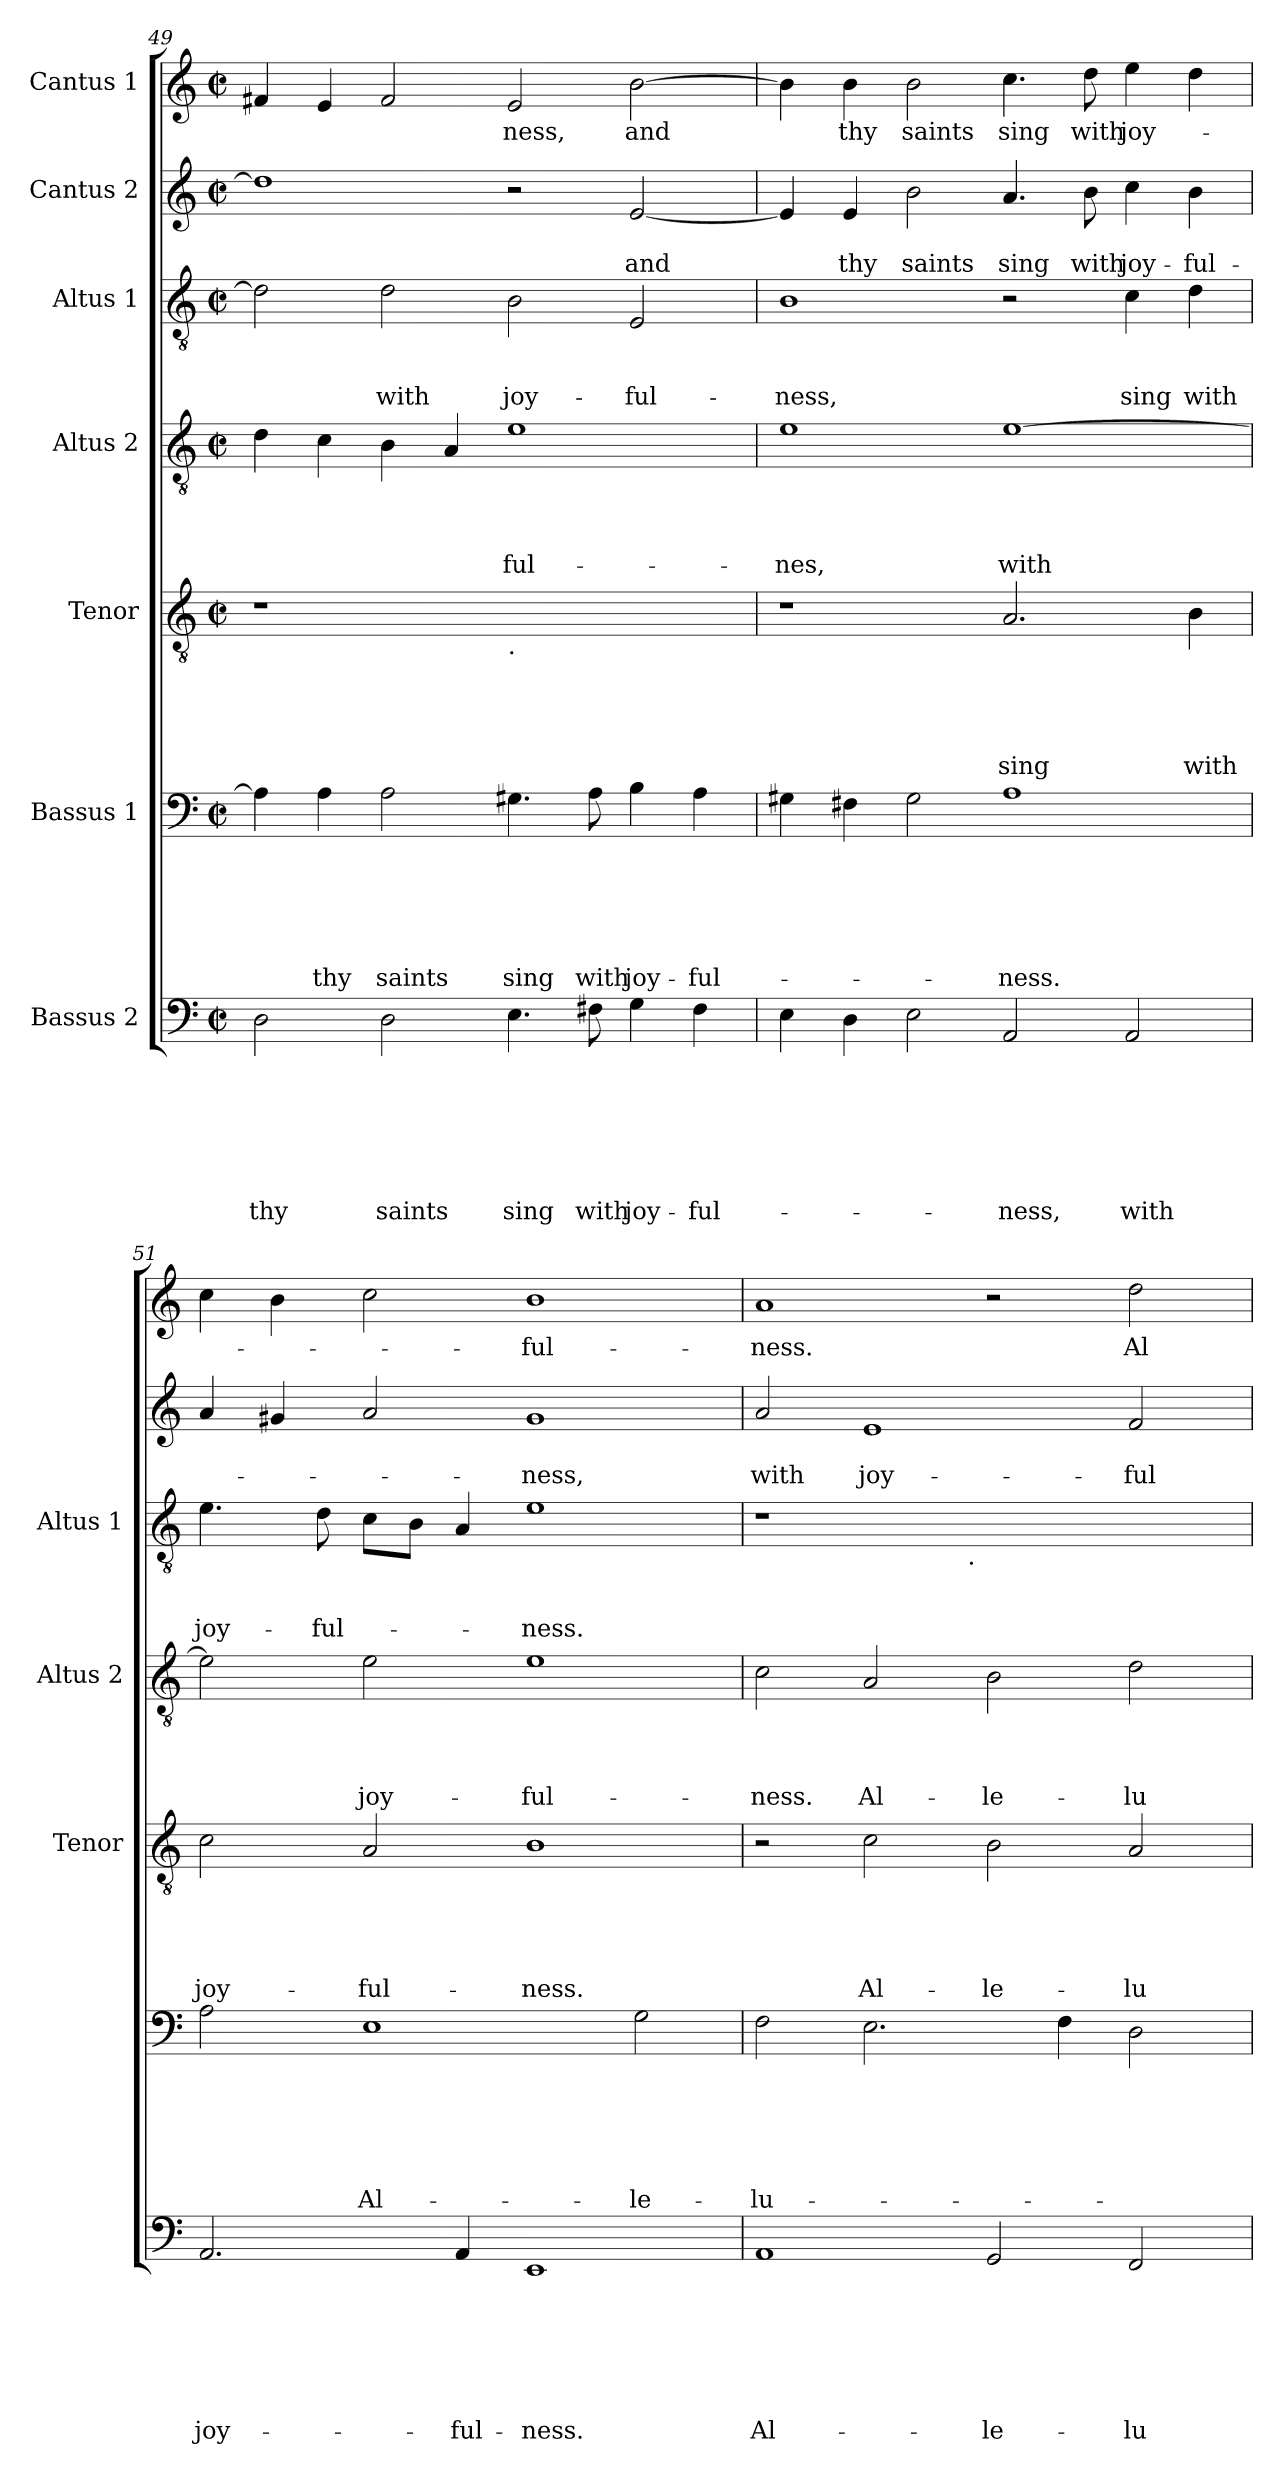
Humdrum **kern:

**kern	**text	**text	**text	**text	**text	**text	**text	**kern	**text	**text	**text	**text	**text	**text	**kern	**text	**text	**text	**text	**text	**kern	**text	**text	**text	**text	**kern	**text	**text	**text	**kern	**text	**text	**kern	**text
*part7	*part7	*part7	*part7	*part7	*part7	*part7	*part7	*part6	*part6	*part6	*part6	*part6	*part6	*part6	*part5	*part5	*part5	*part5	*part5	*part5	*part4	*part4	*part4	*part4	*part4	*part3	*part3	*part3	*part3	*part2	*part2	*part2	*part1	*part1
*staff7	*staff7	*staff7	*staff7	*staff7	*staff7	*staff7	*staff7	*staff6	*staff6	*staff6	*staff6	*staff6	*staff6	*staff6	*staff5	*staff5	*staff5	*staff5	*staff5	*staff5	*staff4	*staff4	*staff4	*staff4	*staff4	*staff3	*staff3	*staff3	*staff3	*staff2	*staff2	*staff2	*staff1	*staff1
*I"Bassus 2	*	*	*	*	*	*	*	*I"Bassus 1	*	*	*	*	*	*	*I"Tenor	*	*	*	*	*	*I"Altus 2	*	*	*	*	*I"Altus 1	*	*	*	*I"Cantus 2	*	*	*I"Cantus 1	*
*	*	*	*	*	*	*	*	*	*	*	*	*	*	*	*I'Tenor	*	*	*	*	*	*I'Altus 2	*	*	*	*	*I'Altus 1	*	*	*	*	*	*	*	*
*clefF4	*	*	*	*	*	*	*	*clefF4	*	*	*	*	*	*	*clefGv2	*	*	*	*	*	*clefGv2	*	*	*	*	*clefGv2	*	*	*	*clefG2	*	*	*clefG2	*
*k[]	*	*	*	*	*	*	*	*k[]	*	*	*	*	*	*	*k[]	*	*	*	*	*	*k[]	*	*	*	*	*k[]	*	*	*	*k[]	*	*	*k[]	*
*C:	*	*	*	*	*	*	*	*C:	*	*	*	*	*	*	*C:	*	*	*	*	*	*C:	*	*	*	*	*C:	*	*	*	*C:	*	*	*C:	*
*M2/2	*	*	*	*	*	*	*	*M2/2	*	*	*	*	*	*	*M2/2	*	*	*	*	*	*M2/2	*	*	*	*	*M2/2	*	*	*	*M2/2	*	*	*M2/2	*
*met(c|)	*	*	*	*	*	*	*	*met(c|)	*	*	*	*	*	*	*met(c|)	*	*	*	*	*	*met(c|)	*	*	*	*	*met(c|)	*	*	*	*met(c|)	*	*	*met(c|)	*
=49	=49	=49	=49	=49	=49	=49	=49	=49	=49	=49	=49	=49	=49	=49	=49	=49	=49	=49	=49	=49	=49	=49	=49	=49	=49	=49	=49	=49	=49	=49	=49	=49	=49	=49
!	!	!	!	!	!	!	!LO:LY:b	!	!	!	!	!	!	!	!	!	!	!	!	!	!	!	!	!	!	!	!	!	!	!	!	!	!	!
2D\	.	.	.	.	.	.	thy	4A\]	.	.	.	.	.	.	1r	.	.	.	.	.	4d\	.	.	.	.	2d\]	.	.	.	1dd]	.	.	4f#X/	.
!	!	!	!	!	!	!	!	!	!	!	!	!	!	!LO:LY:b	!	!	!	!	!	!	!	!	!	!	!	!	!	!	!	!	!	!	!	!
.	.	.	.	.	.	.	.	4A\	.	.	.	.	.	thy	.	.	.	.	.	.	4c\	.	.	.	.	.	.	.	.	.	.	.	4e/	.
!	!	!	!	!	!	!	!LO:LY:b	!	!	!	!	!	!	!LO:LY:b	!	!	!	!	!	!	!	!	!	!	!	!	!	!	!LO:LY:b	!	!	!	!	!
2D\	.	.	.	.	.	.	saints	2A\	.	.	.	.	.	saints	.	.	.	.	.	.	4B\	.	.	.	.	2d\	.	.	with	.	.	.	2f#/	.
.	.	.	.	.	.	.	.	.	.	.	.	.	.	.	.	.	.	.	.	.	4A/	.	.	.	.	.	.	.	.	.	.	.	.	.
!	!	!	!	!	!	!	!	!	!	!	!	!	!	!	!LO:TX:b:t=.	!	!	!	!	!	!	!	!	!	!	!	!	!	!	!	!	!	!	!
!	!	!	!	!	!	!	!LO:LY:b	!	!	!	!	!	!	!LO:LY:b	!	!	!	!	!	!	!	!	!	!	!LO:LY:b	!	!	!	!LO:LY:b	!	!	!	!	!LO:LY:b
4.E\	.	.	.	.	.	.	sing	4.G#X\	.	.	.	.	.	sing	1ryy	.	.	.	.	.	1e	.	.	.	-ful-	2B\	.	.	joy-	2r	.	.	2e/	-ness,
!	!	!	!	!	!	!	!LO:LY:b	!	!	!	!	!	!	!LO:LY:b	!	!	!	!	!	!	!	!	!	!	!	!	!	!	!	!	!	!	!	!
8F#X\	.	.	.	.	.	.	with	8A\	.	.	.	.	.	with	.	.	.	.	.	.	.	.	.	.	.	.	.	.	.	.	.	.	.	.
!	!	!	!	!	!	!	!LO:LY:b	!	!	!	!	!	!	!LO:LY:b	!	!	!	!	!	!	!	!	!	!	!	!	!	!	!LO:LY:b	!	!	!LO:LY:b	!	!LO:LY:b
4G\	.	.	.	.	.	.	joy-	4B\	.	.	.	.	.	joy-	.	.	.	.	.	.	.	.	.	.	.	2E/	.	.	-ful-	[<2e/	.	and	[>2b\	and
!	!	!	!	!	!	!	!LO:LY:b	!	!	!	!	!	!	!LO:LY:b	!	!	!	!	!	!	!	!	!	!	!	!	!	!	!	!	!	!	!	!
4F#\	.	.	.	.	.	.	-ful-	4A\	.	.	.	.	.	-ful-	.	.	.	.	.	.	.	.	.	.	.	.	.	.	.	.	.	.	.	.
=50	=50	=50	=50	=50	=50	=50	=50	=50	=50	=50	=50	=50	=50	=50	=50	=50	=50	=50	=50	=50	=50	=50	=50	=50	=50	=50	=50	=50	=50	=50	=50	=50	=50	=50
!	!	!	!	!	!	!	!	!	!	!	!	!	!	!	!	!	!	!	!	!	!	!	!	!	!LO:LY:b	!	!	!	!LO:LY:b	!	!	!	!	!
4E\	.	.	.	.	.	.	.	4G#X\	.	.	.	.	.	.	1r	.	.	.	.	.	1e	.	.	.	-nes,	1B	.	.	-ness,	4e/]	.	.	4b\]	.
!	!	!	!	!	!	!	!	!	!	!	!	!	!	!	!	!	!	!	!	!	!	!	!	!	!	!	!	!	!	!	!	!LO:LY:b	!	!LO:LY:b
4D\	.	.	.	.	.	.	.	4F#X\	.	.	.	.	.	.	.	.	.	.	.	.	.	.	.	.	.	.	.	.	.	4e/	.	thy	4b\	thy
!	!	!	!	!	!	!	!	!	!	!	!	!	!	!	!	!	!	!	!	!	!	!	!	!	!	!	!	!	!	!	!	!LO:LY:b	!	!LO:LY:b
2E\	.	.	.	.	.	.	.	2G#\	.	.	.	.	.	.	.	.	.	.	.	.	.	.	.	.	.	.	.	.	.	2b\	.	saints	2b\	saints
!	!	!	!	!	!	!	!LO:LY:b	!	!	!	!	!	!	!LO:LY:b	!	!	!	!	!	!LO:LY:b	!	!	!	!	!LO:LY:b	!	!	!	!	!	!	!LO:LY:b	!	!LO:LY:b
2AA/	.	.	.	.	.	.	-ness,	1A	.	.	.	.	.	-ness.	2.A/	.	.	.	.	sing	[>1e	.	.	.	with	2r	.	.	.	4.a/	.	sing	4.cc\	sing
!	!	!	!	!	!	!	!	!	!	!	!	!	!	!	!	!	!	!	!	!	!	!	!	!	!	!	!	!	!	!	!	!LO:LY:b	!	!LO:LY:b
.	.	.	.	.	.	.	.	.	.	.	.	.	.	.	.	.	.	.	.	.	.	.	.	.	.	.	.	.	.	8b\	.	with	8dd\	with
!	!	!	!	!	!	!	!LO:LY:b	!	!	!	!	!	!	!	!	!	!	!	!	!	!	!	!	!	!	!	!	!	!LO:LY:b	!	!	!LO:LY:b	!	!LO:LY:b
2AA/	.	.	.	.	.	.	with	.	.	.	.	.	.	.	.	.	.	.	.	.	.	.	.	.	.	4c\	.	.	sing	4cc\	.	joy-	4ee\	joy-
!	!	!	!	!	!	!	!	!	!	!	!	!	!	!	!	!	!	!	!	!LO:LY:b	!	!	!	!	!	!	!	!	!LO:LY:b	!	!	!LO:LY:b	!	!
.	.	.	.	.	.	.	.	.	.	.	.	.	.	.	4B\	.	.	.	.	with	.	.	.	.	.	4d\	.	.	with	4b\	.	-ful-	4dd\	.
!!LO:PB:g=z
=51	=51	=51	=51	=51	=51	=51	=51	=51	=51	=51	=51	=51	=51	=51	=51	=51	=51	=51	=51	=51	=51	=51	=51	=51	=51	=51	=51	=51	=51	=51	=51	=51	=51	=51
!	!	!	!	!	!	!	!LO:LY:b	!	!	!	!	!	!	!	!	!	!	!	!	!LO:LY:b	!	!	!	!	!	!	!	!	!LO:LY:b	!	!	!	!	!
2.AA/	.	.	.	.	.	.	joy-	2A\	.	.	.	.	.	.	2c\	.	.	.	.	joy-	2e\]	.	.	.	.	4.e\	.	.	joy-	4a/	.	.	4cc\	.
.	.	.	.	.	.	.	.	.	.	.	.	.	.	.	.	.	.	.	.	.	.	.	.	.	.	.	.	.	.	4g#X/	.	.	4b\	.
!	!	!	!	!	!	!	!	!	!	!	!	!	!	!	!	!	!	!	!	!	!	!	!	!	!	!	!	!	!LO:LY:b	!	!	!	!	!
.	.	.	.	.	.	.	.	.	.	.	.	.	.	.	.	.	.	.	.	.	.	.	.	.	.	8d\	.	.	-ful-	.	.	.	.	.
!	!	!	!	!	!	!	!	!	!	!	!	!	!	!LO:LY:b	!	!	!	!	!	!LO:LY:b	!	!	!	!	!LO:LY:b	!	!	!	!	!	!	!	!	!
.	.	.	.	.	.	.	.	1E	.	.	.	.	.	Al-	2A/	.	.	.	.	-ful-	2e\	.	.	.	joy-	8c\L	.	.	.	2a/	.	.	2cc\	.
.	.	.	.	.	.	.	.	.	.	.	.	.	.	.	.	.	.	.	.	.	.	.	.	.	.	8B\J	.	.	.	.	.	.	.	.
!	!	!	!	!	!	!	!LO:LY:b	!	!	!	!	!	!	!	!	!	!	!	!	!	!	!	!	!	!	!	!	!	!	!	!	!	!	!
4AA/	.	.	.	.	.	.	-ful-	.	.	.	.	.	.	.	.	.	.	.	.	.	.	.	.	.	.	4A/	.	.	.	.	.	.	.	.
!	!	!	!	!	!	!	!LO:LY:b:rj	!	!	!	!	!	!	!	!	!	!	!	!	!LO:LY:b	!	!	!	!	!LO:LY:b	!	!	!	!LO:LY:b	!	!	!LO:LY:b	!	!LO:LY:b
1EE	.	.	.	.	.	.	-ness.	.	.	.	.	.	.	.	1B	.	.	.	.	-ness.	1e	.	.	.	-ful-	1e	.	.	-ness.	1g#	.	-ness,	1b	-ful-
!	!	!	!	!	!	!	!	!	!	!	!	!	!	!LO:LY:b	!	!	!	!	!	!	!	!	!	!	!	!	!	!	!	!	!	!	!	!
.	.	.	.	.	.	.	.	2G\	.	.	.	.	.	-le-	.	.	.	.	.	.	.	.	.	.	.	.	.	.	.	.	.	.	.	.
=52	=52	=52	=52	=52	=52	=52	=52	=52	=52	=52	=52	=52	=52	=52	=52	=52	=52	=52	=52	=52	=52	=52	=52	=52	=52	=52	=52	=52	=52	=52	=52	=52	=52	=52
!	!	!	!	!	!	!	!LO:LY:b	!	!	!	!	!	!	!LO:LY:b	!	!	!	!	!	!	!	!	!	!	!LO:LY:b	!	!	!	!	!	!	!LO:LY:b	!	!LO:LY:b
*	*	*	*	*	*	*	*	*	*	*	*	*	*	*	*	*	*	*	*	*	*	*	*	*	*	*^	*	*	*	*	*	*	*	*
1AA	.	.	.	.	.	.	Al-	2F\	.	.	.	.	.	-lu-	2r	.	.	.	.	.	2c\	.	.	.	-ness.	1r	2ryy	.	.	.	2a/	.	with	1a	-ness.
!	!	!	!	!	!	!	!	!	!	!	!	!	!	!	!	!	!	!	!	!LO:LY:b	!	!	!	!	!LO:LY:b	!	!	!	!	!	!	!	!LO:LY:b	!	!
.	.	.	.	.	.	.	.	2.E\	.	.	.	.	.	.	2c\	.	.	.	.	Al-	2A/	.	.	.	Al-	.	4...ryy	.	.	.	1e	.	joy-	.	.
!	!	!	!	!	!	!	!	!	!	!	!	!	!	!	!	!	!	!	!	!	!	!	!	!	!	!	!LO:TX:b:t=.	!	!	!	!	!	!	!	!
.	.	.	.	.	.	.	.	.	.	.	.	.	.	.	.	.	.	.	.	.	.	.	.	.	.	.	1ryy	.	.	.	.	.	.	.	.
!	!	!	!	!	!	!	!LO:LY:b	!	!	!	!	!	!	!	!	!	!	!	!	!LO:LY:b	!	!	!	!	!LO:LY:b	!	!	!	!	!	!	!	!	!	!
2GG/	.	.	.	.	.	.	-le-	.	.	.	.	.	.	.	2B\	.	.	.	.	-le-	2B\	.	.	.	-le-	1ryy	.	.	.	.	.	.	.	2r	.
.	.	.	.	.	.	.	.	4F\	.	.	.	.	.	.	.	.	.	.	.	.	.	.	.	.	.	.	.	.	.	.	.	.	.	.	.
!	!	!	!	!	!	!	!LO:LY:b	!	!	!	!	!	!	!	!	!	!	!	!	!LO:LY:b	!	!	!	!	!LO:LY:b	!	!	!	!	!	!	!	!LO:LY:b	!	!LO:LY:b
2FF/	.	.	.	.	.	.	-lu-	2D\	.	.	.	.	.	.	2A/	.	.	.	.	-lu-	2d\	.	.	.	-lu-	.	.	.	.	.	2f/	.	-ful-	2dd\	Al-
.	.	.	.	.	.	.	.	.	.	.	.	.	.	.	.	.	.	.	.	.	.	.	.	.	.	.	32ryy	.	.	.	.	.	.	.	.
*	*	*	*	*	*	*	*	*	*	*	*	*	*	*	*	*	*	*	*	*	*	*	*	*	*	*v	*v	*	*	*	*	*	*	*	*
=	=	=	=	=	=	=	=	=	=	=	=	=	=	=	=	=	=	=	=	=	=	=	=	=	=	=	=	=	=	=	=	=	=	=
*-	*-	*-	*-	*-	*-	*-	*-	*-	*-	*-	*-	*-	*-	*-	*-	*-	*-	*-	*-	*-	*-	*-	*-	*-	*-	*-	*-	*-	*-	*-	*-	*-	*-	*-
